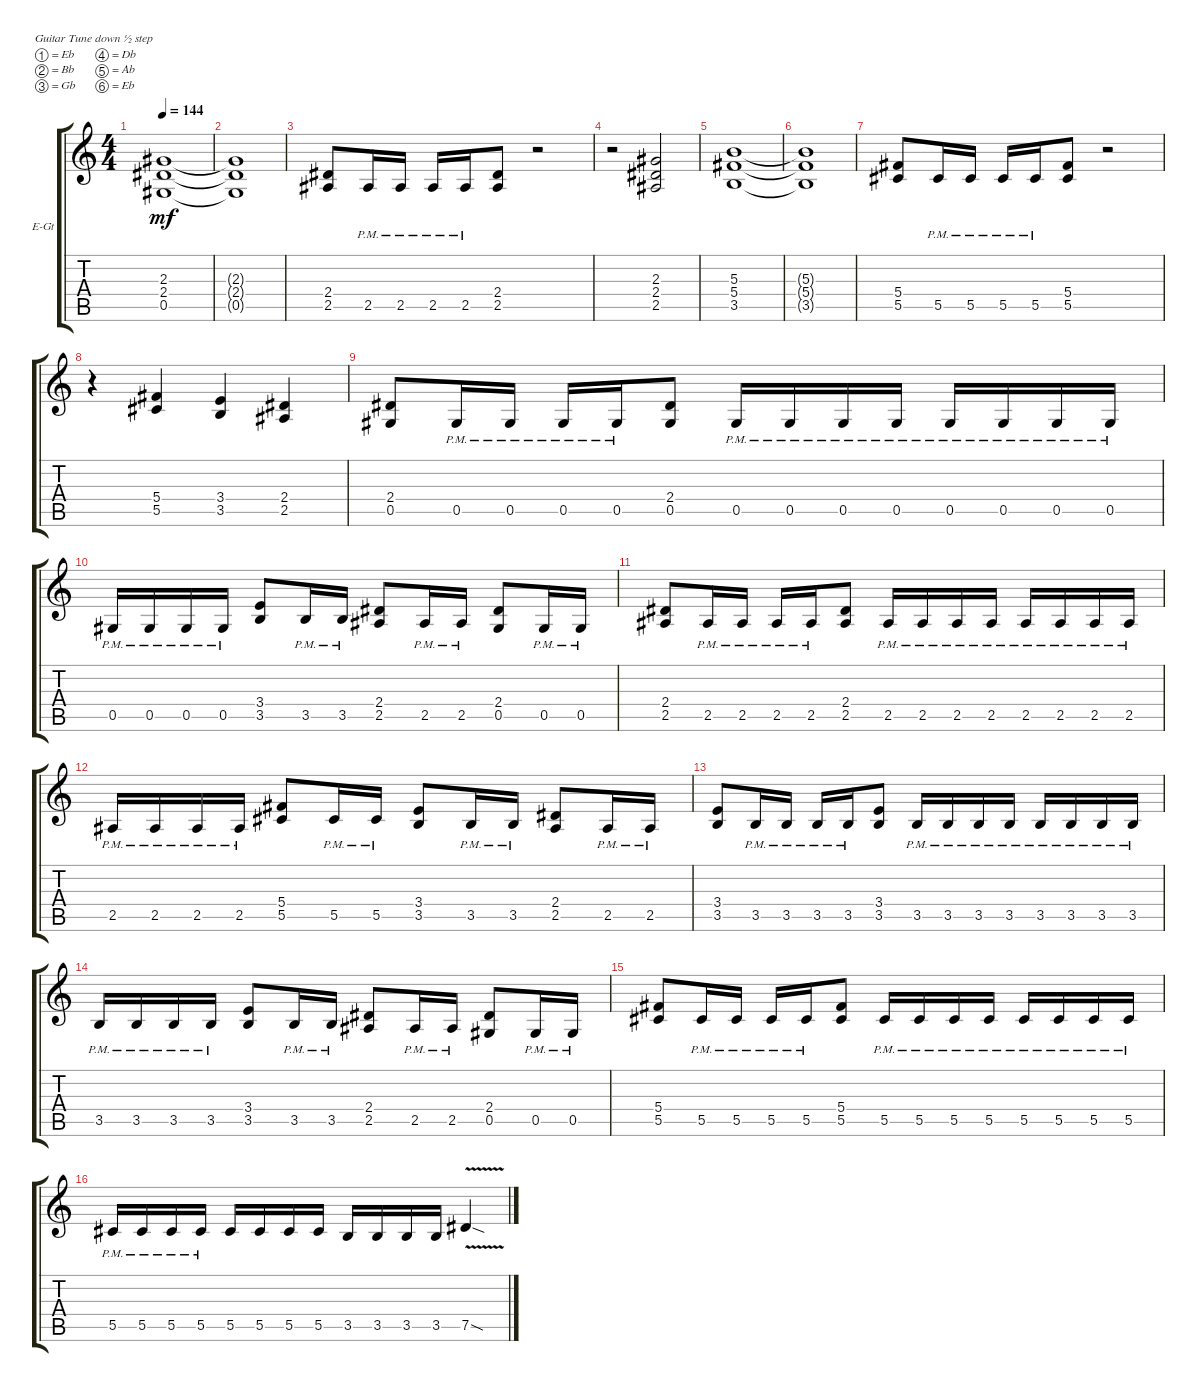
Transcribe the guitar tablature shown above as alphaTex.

\bracketExtendMode groupsimilarinstruments
\firstSystemTrackNameOrientation horizontal
\otherSystemsTrackNameOrientation horizontal
\track ("Guitar 1" "E-Gt") {instrument distortionguitar}
\staff {score tabs}
\tuning (Eb4 Bb3 Gb3 Db3 Ab2 Eb2)
\ts (4 4)
\tempo 144
\clef g2
\ks c
(0.5 2.4 2.3).1{dy mf instrument distortionguitar} |
(0.5{t} 2.4{t} 2.3{t}).1 |
(2.5 2.4).8 2.5{pm}.16 2.5{pm}.16 2.5{pm}.16 2.5{pm}.16 (2.5 2.4).8 r.2 |
r.2 (2.5 2.4 2.3).2 |
(5.4 3.5 5.3).1 |
(5.4{t} 3.5{t} 5.3{t}).1 |
(5.4 5.5).8 5.5{pm}.16 5.5{pm}.16 5.5{pm}.16 5.5{pm}.16 (5.4 5.5).8 r.2 |
r.4 (5.5 5.4).4 (3.5 3.4).4 (2.5 2.4).4 |
(0.5 2.4).8 0.5{pm}.16 0.5{pm}.16 0.5{pm}.16 0.5{pm}.16 (0.5 2.4).8 0.5{pm}.16 0.5{pm}.16 0.5{pm}.16 0.5{pm}.16 0.5{pm}.16 0.5{pm}.16 0.5{pm}.16 0.5{pm}.16 |
0.5{pm}.16 0.5{pm}.16 0.5{pm}.16 0.5{pm}.16 (3.5 3.4).8 3.5{pm}.16 3.5{pm}.16 (2.5 2.4).8 2.5{pm}.16 2.5{pm}.16 (0.5 2.4).8 0.5{pm}.16 0.5{pm}.16 |
(2.4 2.5).8 2.5{pm}.16 2.5{pm}.16 2.5{pm}.16 2.5{pm}.16 (2.4 2.5).8 2.5{pm}.16 2.5{pm}.16 2.5{pm}.16 2.5{pm}.16 2.5{pm}.16 2.5{pm}.16 2.5{pm}.16 2.5{pm}.16 |
2.5{pm}.16 2.5{pm}.16 2.5{pm}.16 2.5{pm}.16 (5.4 5.5).8 5.5{pm}.16 5.5{pm}.16 (3.4 3.5).8 3.5{pm}.16 3.5{pm}.16 (2.4 2.5).8 2.5{pm}.16 2.5{pm}.16 |
(3.4 3.5).8 3.5{pm}.16 3.5{pm}.16 3.5{pm}.16 3.5{pm}.16 (3.4 3.5).8 3.5{pm}.16 3.5{pm}.16 3.5{pm}.16 3.5{pm}.16 3.5{pm}.16 3.5{pm}.16 3.5{pm}.16 3.5{pm}.16 |
3.5{pm}.16 3.5{pm}.16 3.5{pm}.16 3.5{pm}.16 (3.5 3.4).8 3.5{pm}.16 3.5{pm}.16 (2.5 2.4).8 2.5{pm}.16 2.5{pm}.16 (0.5 2.4).8 0.5{pm}.16 0.5{pm}.16 |
(5.4 5.5).8 5.5{pm}.16 5.5{pm}.16 5.5{pm}.16 5.5{pm}.16 (5.4 5.5).8 5.5{pm}.16 5.5{pm}.16 5.5{pm}.16 5.5{pm}.16 5.5{pm}.16 5.5{pm}.16 5.5{pm}.16 5.5{pm}.16 |
5.5{pm}.16 5.5{pm}.16 5.5{pm}.16 5.5{pm}.16 5.5.16 5.5.16 5.5.16 5.5.16 3.5.16 3.5.16 3.5.16 3.5.16 7.5{v sod}.4
